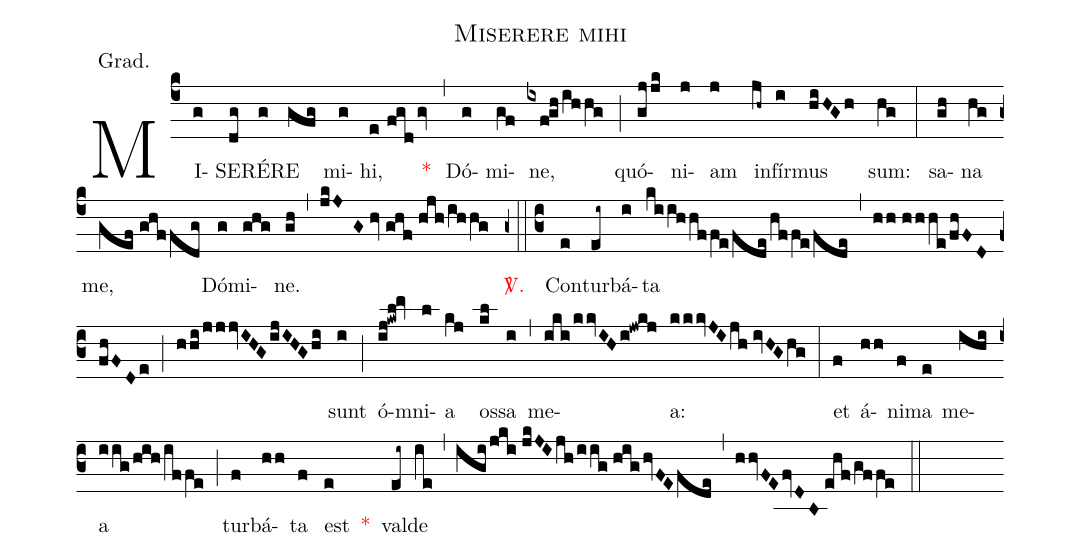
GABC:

name:Miserere mihi;
annotation:Grad.;
mode:VII.;
office-part:Gradual;
%%
(c4) MI(g)SE(dg)RÉ(g)RE(gfg) mi(g)hi,(e//fgd/gv) <v>\red{*}</v>(,) Dó(g)mi(gf)ne,(ixf!gh/ihhg) (;) quó(gjjk)ni(j)am(j) in(jh~)fír(i)mus(hiHGh) sum:(hg) (:) sa(gh)na(hg) me,(gef//ghffdg) Dó(g)mi(ghg)ne.(gh) (,) (jkJG//hv//ghf//hjh/ihhg) <v>\red{\Vbar.}</v>(z0::c3) Con(e)tur(ei~)bá(i)ta(kiihhffe/fde/hffe/fde) (,) (hh//hhhe/fhFDfhFDe) (;) (hhi/jjjvIHGijIHGhi) sunt(i) (;) ó(ij!kwl!mv)mni(l)a(kj) os(kl)sa(i) (,) me(iki/kkvIHi!jwkj)a:(kkkvJIjh//ivHGhg) (:) et(f) á(hh)ni(f)ma(e) me(ihi)a(iig/hih/iffe) (;) tur(f)bá(hh)ta(f) est(e) <v>\red{*}</v>() val(ei~)de(ie) (,) (igi/jki//jkJIjh/iig//hig/hvFEfde) (,) (hhvFE/fvDB//ehf/gffe) (::)
